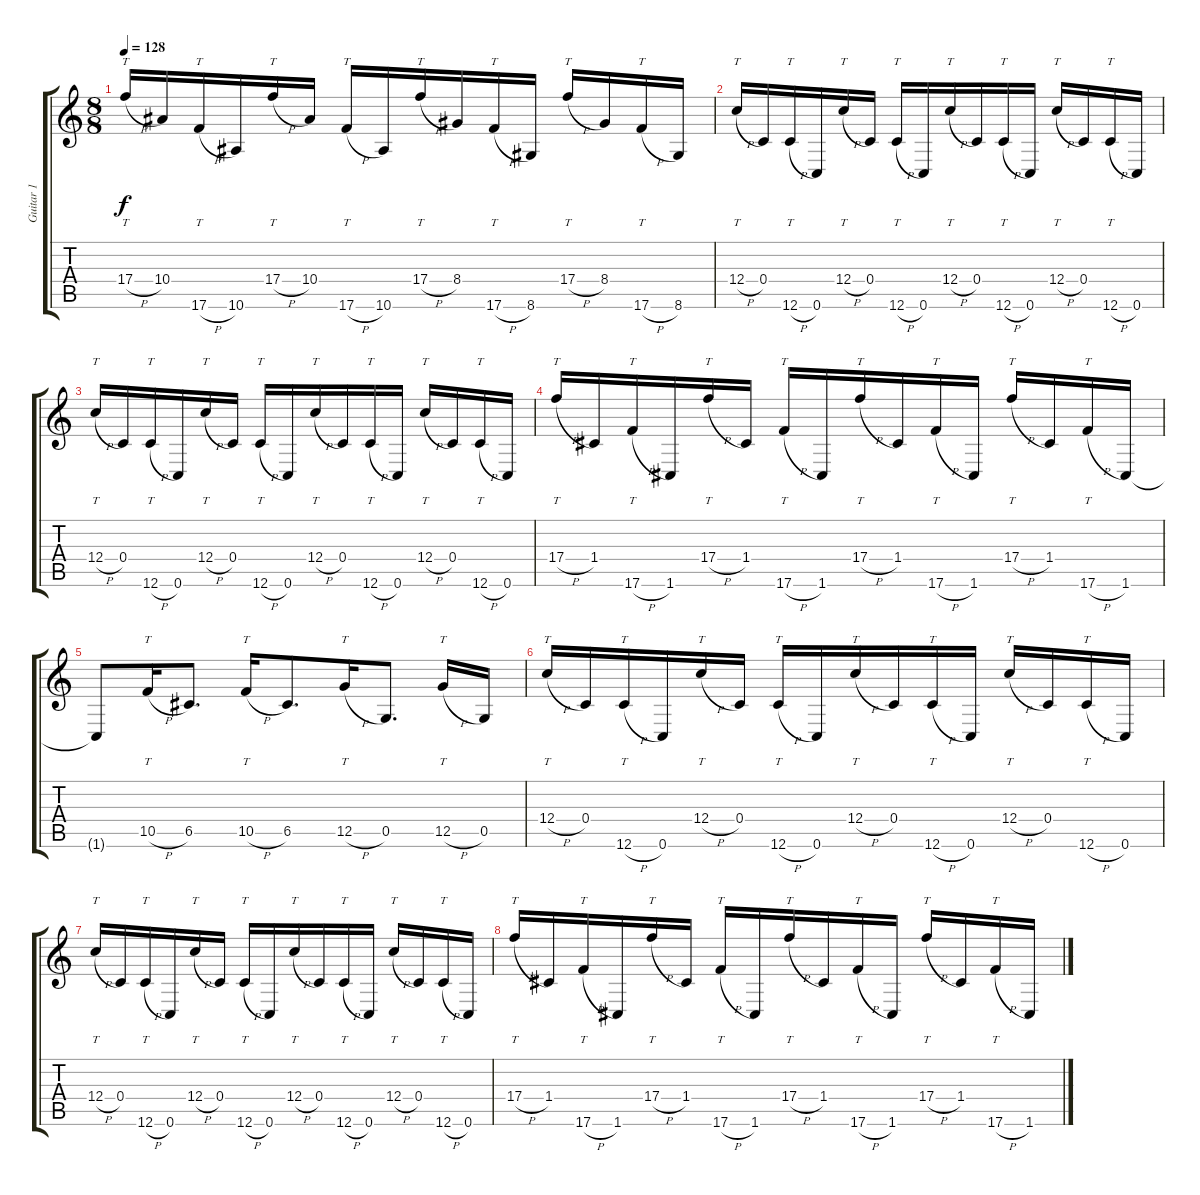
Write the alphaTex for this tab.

\track ("Guitar 1" "Guitar 1") {instrument electricguitarjazz}
\staff {score tabs}
\tuning (D4 A3 F3 C3 G2 C2) {hide}
\ts (8 8)
\tempo 128
\clef g2
\ks c
17.4{h}.16{tt dy f} 10.4.16 17.6{h}.16{tt} 10.6.16 17.4{h}.16{tt} 10.4.16 17.6{h}.16{tt} 10.6.16 17.4{h}.16{tt} 8.4.16 17.6{h}.16{tt} 8.6.16 17.4{h}.16{tt} 8.4.16 17.6{h}.16{tt} 8.6.16 |
12.4{h}.16{tt} 0.4.16 12.6{h}.16{tt} 0.6.16 12.4{h}.16{tt} 0.4.16 12.6{h}.16{tt} 0.6.16 12.4{h}.16{tt} 0.4.16 12.6{h}.16{tt} 0.6.16 12.4{h}.16{tt} 0.4.16 12.6{h}.16{tt} 0.6.16 |
12.4{h}.16{tt} 0.4.16 12.6{h}.16{tt} 0.6.16 12.4{h}.16{tt} 0.4.16 12.6{h}.16{tt} 0.6.16 12.4{h}.16{tt} 0.4.16 12.6{h}.16{tt} 0.6.16 12.4{h}.16{tt} 0.4.16 12.6{h}.16{tt} 0.6.16 |
17.4{h}.16{tt} 1.4.16 17.6{h}.16{tt} 1.6.16 17.4{h}.16{tt} 1.4.16 17.6{h}.16{tt} 1.6.16 17.4{h}.16{tt} 1.4.16 17.6{h}.16{tt} 1.6.16 17.4{h}.16{tt} 1.4.16 17.6{h}.16{tt} 1.6.16 |
1.6{t}.8 10.5{h}.16{tt} 6.5.8{d} 10.5{h}.16{tt} 6.5.8{d} 12.5{h}.16{tt} 0.5.8{d} 12.5{h}.16{tt} 0.5.16 |
12.4{h}.16{tt} 0.4.16 12.6{h}.16{tt} 0.6.16 12.4{h}.16{tt} 0.4.16 12.6{h}.16{tt} 0.6.16 12.4{h}.16{tt} 0.4.16 12.6{h}.16{tt} 0.6.16 12.4{h}.16{tt} 0.4.16 12.6{h}.16{tt} 0.6.16 |
12.4{h}.16{tt} 0.4.16 12.6{h}.16{tt} 0.6.16 12.4{h}.16{tt} 0.4.16 12.6{h}.16{tt} 0.6.16 12.4{h}.16{tt} 0.4.16 12.6{h}.16{tt} 0.6.16 12.4{h}.16{tt} 0.4.16 12.6{h}.16{tt} 0.6.16 |
17.4{h}.16{tt} 1.4.16 17.6{h}.16{tt} 1.6.16 17.4{h}.16{tt} 1.4.16 17.6{h}.16{tt} 1.6.16 17.4{h}.16{tt} 1.4.16 17.6{h}.16{tt} 1.6.16 17.4{h}.16{tt} 1.4.16 17.6{h}.16{tt} 1.6.16
